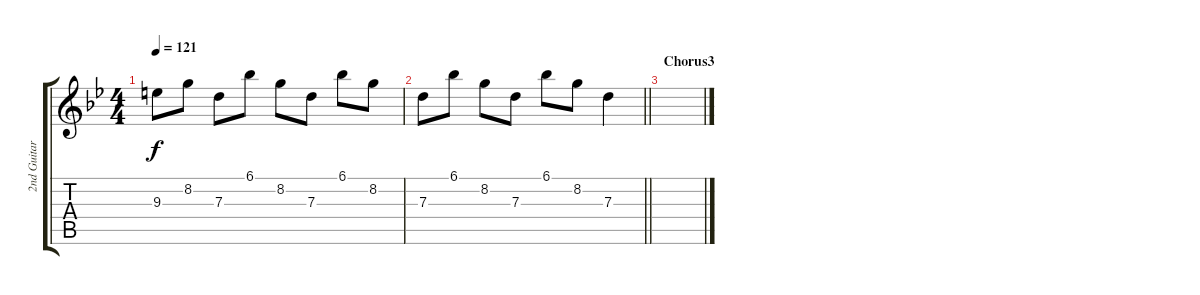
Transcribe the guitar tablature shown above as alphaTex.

\track ("2nd Guitar" "2nd Guitar") {instrument acousticguitarsteel}
\staff {score tabs}
\tuning (E4 B3 G3 D3 A2 E2) {hide}
\ts (4 4)
\tempo 121
\clef g2
\ks bb
9.3.8{dy f} 8.2.8 7.3.8 6.1.8 8.2.8 7.3.8 6.1.8 8.2.8 |
\barLineRight lightlight
7.3.8 6.1.8 8.2.8 7.3.8 6.1.8 8.2.8 7.3.4 |
\section ("" "Chorus3")
